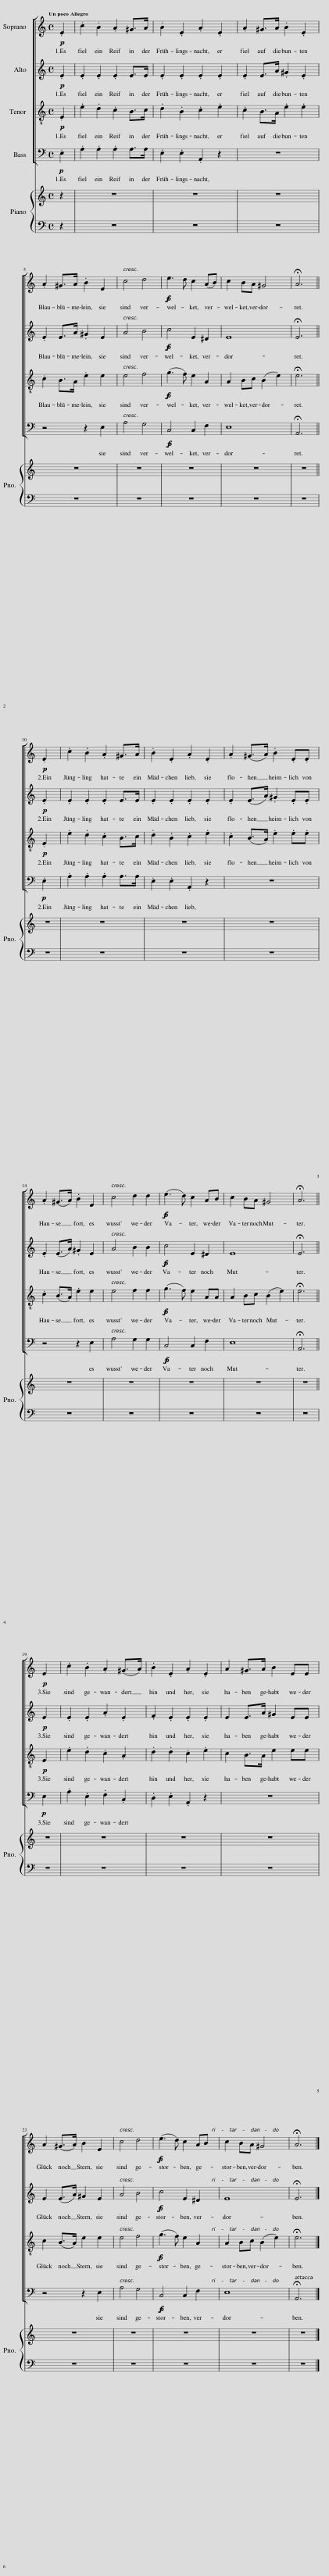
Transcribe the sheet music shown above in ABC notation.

X:1
%%score [ 1 2 3 4 ]
L:1/8
Q:1/4=120
M:4/4
I:linebreak $
K:C
V:1 treble
V:2 treble
V:3 treble-8
V:4 bass
V:1
!p! .E2 | .c2 .B2 .A2 ^G>A | .B2 .E2 .A2 .E2 | .A2 ^G>A .B2 .E2 |$ .A2 ^G>A .B2 E2 | %5
 c4 d4 |!f!!p! e3 d c2 (AB) | c2 BA ^G4 | !fermata!A6 ||$!p! .E2 | %10
 .c2 .B2 .A2 ^G>A | .B2 .E2 .A2 .E2 | .A2 (^G>A) .B2 .E.E |$ .A2 (^G>A) .B2 E2 | c4 d2 d2 | %15
!f!!p! (e3 d) c2 AB | c2 BA ^G4 | !fermata!A6 ||$!p! E2 | .c2 .B2 .A2 (^G>A) | %20
 .B2 .E2 .A2 .E2 | A2 ^G>A B2 EE |$ A2 (^G>A) B2 E2 | c4 d4 |!f!!p! (e3 d) c2 AB | %25
 c2 BA ^G4 | !fermata!A6 |] %27
V:2
!p! .E2 | .E2 .E2 .E2 E>E | .E2 .E2 .E2 .E2 | .E2 E>A .^G2 .E2 |$ .E2 E>A .^G2 E2 | %5
 A4 B4 |!f!!p! c4 E2 ^D2 | E8 | !fermata!E6 ||$!p! .E2 | %10
 .E2 .E2 .E2 E>E | .E2 .E2 .E2 .E2 | .E2 (E>A) .^G2 .E.E |$ .E2 (E>A) .^G2 E2 | A4 B2 B2 | %15
!f!!p! c4 E2 ^D2 | E8 | !fermata!E6 ||$!p! E2 | .E2 .E2 .A2 .E2 | %20
 .F2 .E2 .E2 .E2 | E2 E>A ^G2 EE |$ E2 (E>A) ^G2 E2 | A4 B4 |!f!!p! c4 E2 ^D2 | %25
 E8 | !fermata!E6 |] %27
V:3
!p! .E2 | .e2 .d2 .c2 B>c | .d2 .B2 .c2 .e2 | .c2 B>A .e2 .e2 |$ .c2 B>A .e2 e2 | %5
 e4 f4 |!f!!p! (g3 f) e2 A2 | A2 Bc (B2 e2) | !fermata!e6 ||$!p! .E2 | %10
 .e2 .d2 .c2 B>c | .d2 .B2 .c2 .e2 | .c2 (B>A) .e2 .e.e |$ .c2 (B>A) .e2 e2 | e4 f2 f2 | %15
!f!!p! (g3 f) e2 AA | A2 Bc (B2 e2) | !fermata!e6 ||$!p! E2 | .e2 .d2 .c2 .A2 | %20
 .d2 .d2 .c2 .e2 | c2 B>A e2 ee |$ c2 (B>A) e2 e2 | e4 f4 |!f!!p! (g3 f) e2 A2 | %25
 A2 Bc (B2 e2) | !fermata!e6 |] %27
V:4
!p! .E,2 | .A,2 .A,2 .A,2 A,>A, | .E,2 .E,2 .A,,2 z2 | z8 |$ z4 z2 E,2 | %5
 A,4 G,4 |!f!!p! C,4 C,2 F,2 | E,8 | !fermata!A,,6 ||$!p! .E,2 | %10
 .A,2 .A,2 .A,2 A,>A, | .E,2 .E,2 .A,,2 z2 | z8 |$ z4 z2 E,2 | A,4 G,2 G,2 | %15
!f!!p! C,4 C,2 F,2 | E,8 | !fermata!A,,6 ||$!p! E,2 | .A,2 .E,2 .F,2 .C,2 | %20
 .D,2 .E,2 .A,,2 z2 | z8 |$ z4 z2 E,2 | A,4 G,4 |!f!!p! C,4 C,2 F,2 | %25
 E,8 | !fermata!A,,6 |] %27
